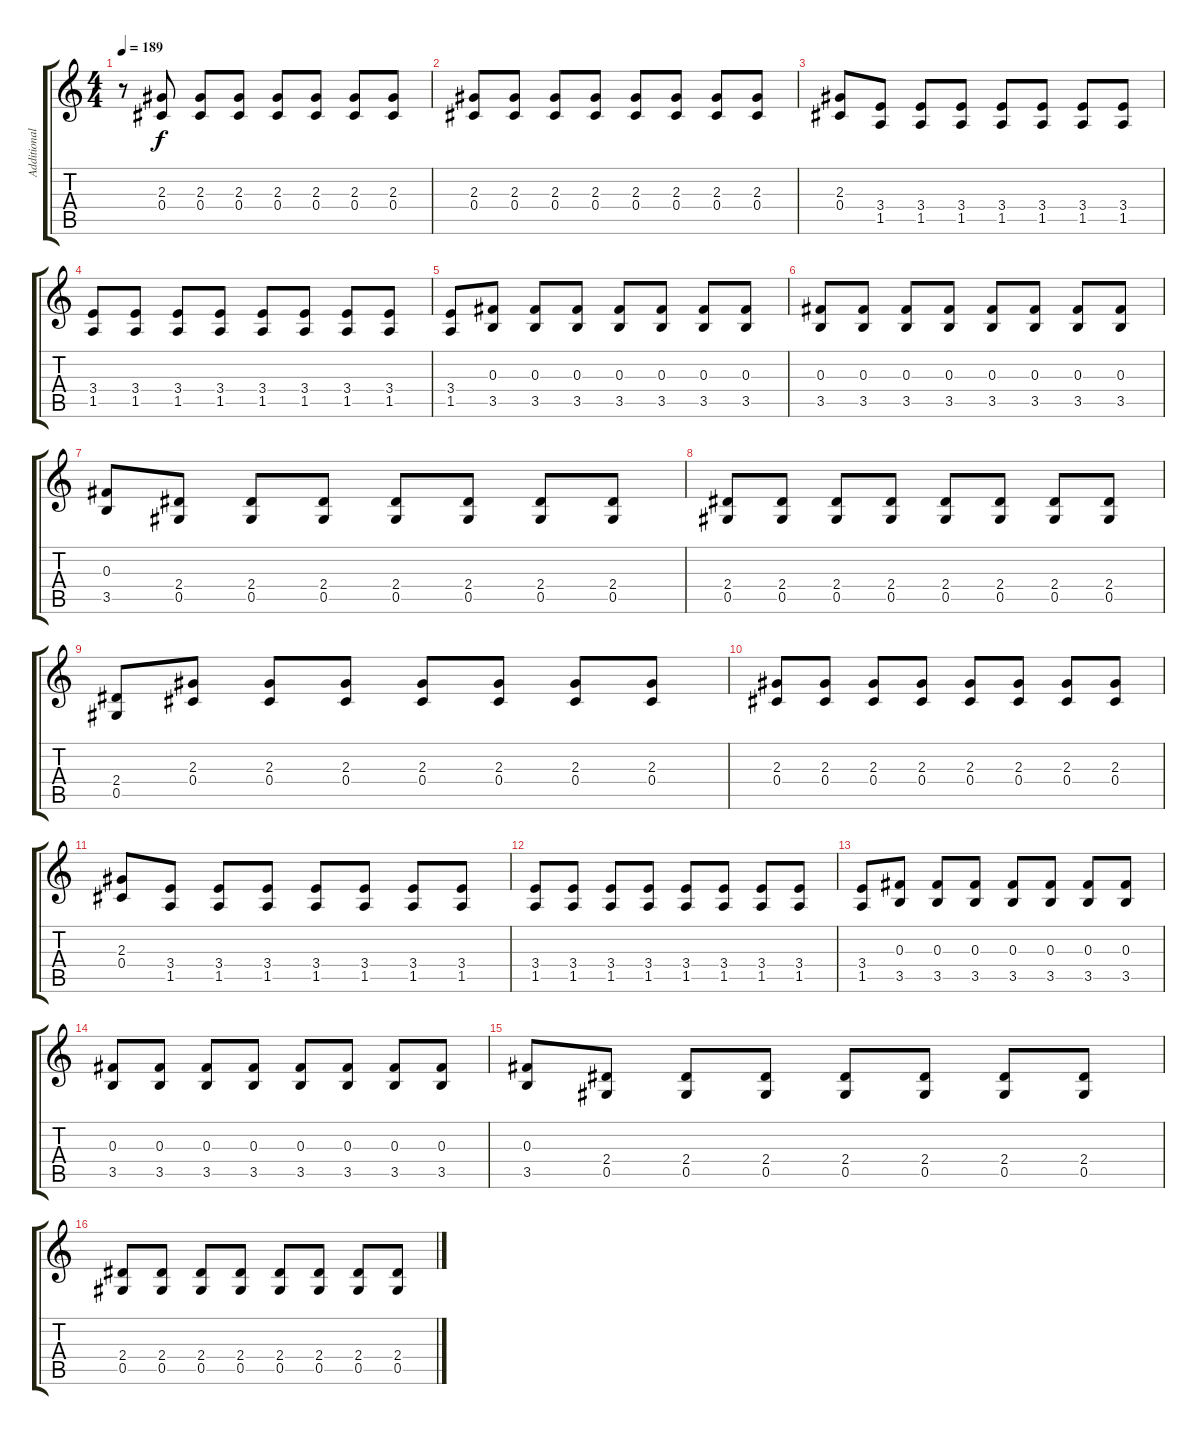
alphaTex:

\track ("Additional Guitar" "Additional") {instrument distortionguitar}
\staff {score tabs}
\tuning (Eb4 Bb3 Gb3 Db3 Ab2 Db2) {hide}
\ts (4 4)
\tempo 189
\clef g2
\ks c
r.8{dy f} (2.3 0.4).8 (2.3 0.4).8 (2.3 0.4).8 (2.3 0.4).8 (2.3 0.4).8 (2.3 0.4).8 (2.3 0.4).8 |
(2.3 0.4).8 (2.3 0.4).8 (2.3 0.4).8 (2.3 0.4).8 (2.3 0.4).8 (2.3 0.4).8 (2.3 0.4).8 (2.3 0.4).8 |
(2.3 0.4).8 (3.4 1.5).8 (3.4 1.5).8 (3.4 1.5).8 (3.4 1.5).8 (3.4 1.5).8 (3.4 1.5).8 (3.4 1.5).8 |
(3.4 1.5).8 (3.4 1.5).8 (3.4 1.5).8 (3.4 1.5).8 (3.4 1.5).8 (3.4 1.5).8 (3.4 1.5).8 (3.4 1.5).8 |
(3.4 1.5).8 (0.3 3.5).8 (0.3 3.5).8 (0.3 3.5).8 (0.3 3.5).8 (0.3 3.5).8 (0.3 3.5).8 (0.3 3.5).8 |
(0.3 3.5).8 (0.3 3.5).8 (0.3 3.5).8 (0.3 3.5).8 (0.3 3.5).8 (0.3 3.5).8 (0.3 3.5).8 (0.3 3.5).8 |
(0.3 3.5).8 (2.4 0.5).8 (2.4 0.5).8 (2.4 0.5).8 (2.4 0.5).8 (2.4 0.5).8 (2.4 0.5).8 (2.4 0.5).8 |
(2.4 0.5).8 (2.4 0.5).8 (2.4 0.5).8 (2.4 0.5).8 (2.4 0.5).8 (2.4 0.5).8 (2.4 0.5).8 (2.4 0.5).8 |
(2.4 0.5).8 (2.3 0.4).8 (2.3 0.4).8 (2.3 0.4).8 (2.3 0.4).8 (2.3 0.4).8 (2.3 0.4).8 (2.3 0.4).8 |
(2.3 0.4).8 (2.3 0.4).8 (2.3 0.4).8 (2.3 0.4).8 (2.3 0.4).8 (2.3 0.4).8 (2.3 0.4).8 (2.3 0.4).8 |
(2.3 0.4).8 (3.4 1.5).8 (3.4 1.5).8 (3.4 1.5).8 (3.4 1.5).8 (3.4 1.5).8 (3.4 1.5).8 (3.4 1.5).8 |
(3.4 1.5).8 (3.4 1.5).8 (3.4 1.5).8 (3.4 1.5).8 (3.4 1.5).8 (3.4 1.5).8 (3.4 1.5).8 (3.4 1.5).8 |
(3.4 1.5).8 (0.3 3.5).8 (0.3 3.5).8 (0.3 3.5).8 (0.3 3.5).8 (0.3 3.5).8 (0.3 3.5).8 (0.3 3.5).8 |
(0.3 3.5).8 (0.3 3.5).8 (0.3 3.5).8 (0.3 3.5).8 (0.3 3.5).8 (0.3 3.5).8 (0.3 3.5).8 (0.3 3.5).8 |
(0.3 3.5).8 (2.4 0.5).8 (2.4 0.5).8 (2.4 0.5).8 (2.4 0.5).8 (2.4 0.5).8 (2.4 0.5).8 (2.4 0.5).8 |
(2.4 0.5).8 (2.4 0.5).8 (2.4 0.5).8 (2.4 0.5).8 (2.4 0.5).8 (2.4 0.5).8 (2.4 0.5).8 (2.4 0.5).8
